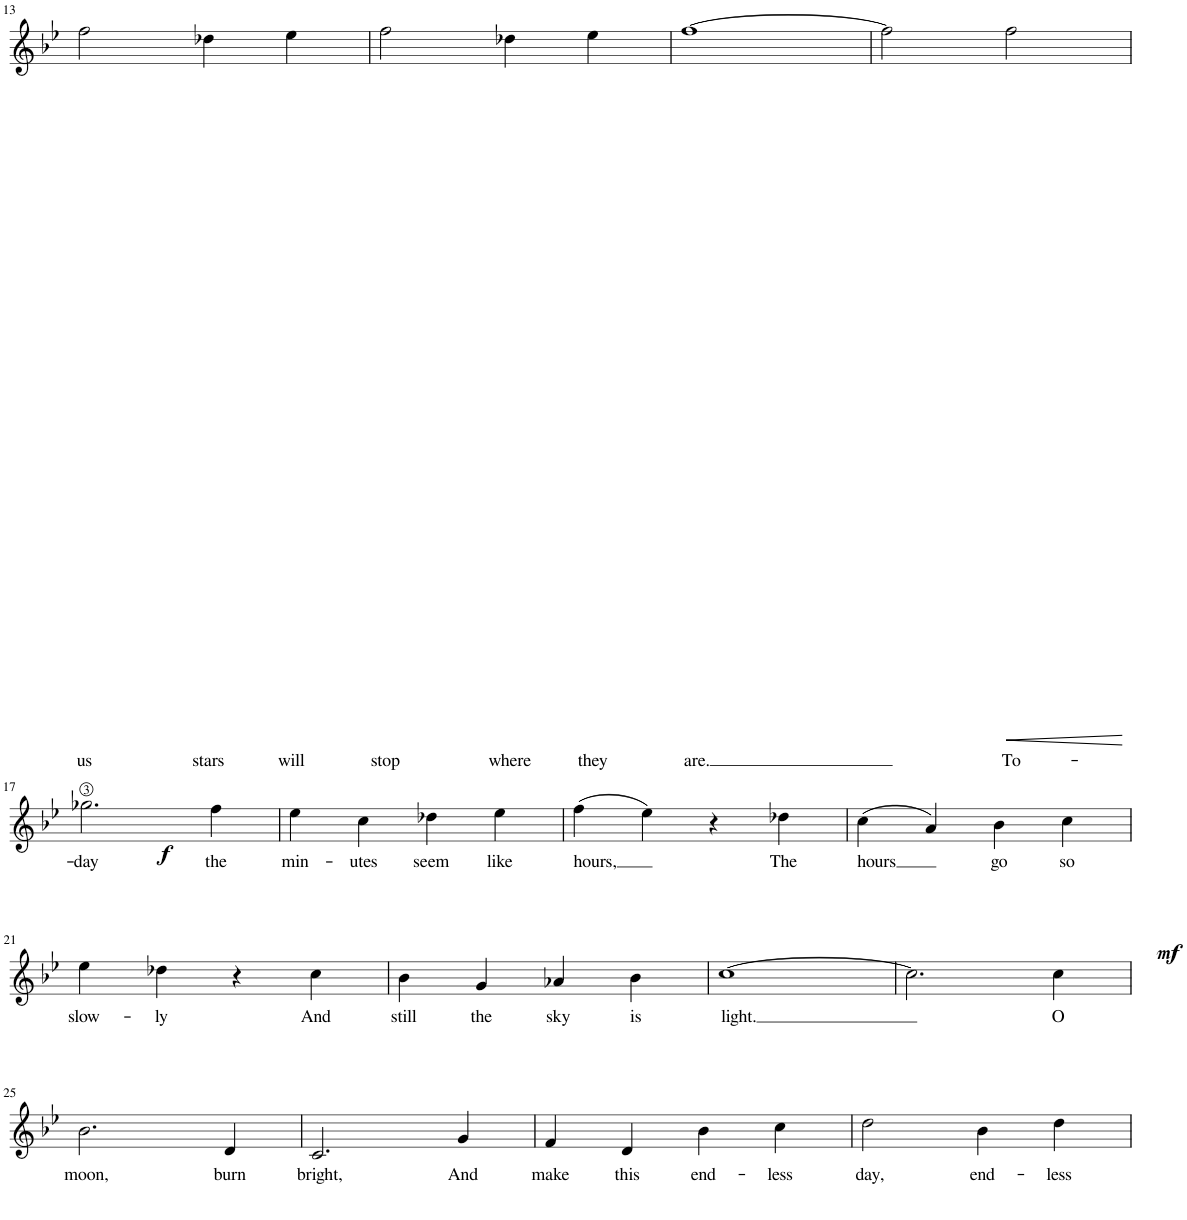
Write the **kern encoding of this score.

**kern	**text	**dynam
*part1	*part1	*part1
*staff1	*staff1	*staff1
*I"Soprano	*	*
!!LO:PB:g=z
*clefG2	*	*
*k[b-e-]	*	*
*M4/4	*	*
*met(c)	*	*
=13	=13	=13
!	!LO:LY:b	!
2ff\	us	.
!	!LO:LY:b	!
4dd-X\	stars	.
!	!LO:LY:b	!
4ee-\	will	.
=14	=14	=14
!	!LO:LY:b	!
2ff\	stop	.
!	!LO:LY:b	!
4dd-X\	where	.
!	!LO:LY:b	!
4ee-\	they	.
=15	=15	=15
!	!LO:LY:b	!
[1ff	are.	.
=16	=16	=16
2ff\]	.	.
!	!LO:LY:b	!LO:HP:b
2ff\	To-	<
.	.	[
!!LO:LB:g=z
=17	=17	=17
!	!LO:LY:b	!LO:DY:b
2.gg-X\	-day	f
!	!LO:LY:b	!
4ff\	the	.
=18	=18	=18
!	!LO:LY:b	!
4ee-\	min-	.
!	!LO:LY:b	!
4cc\	-utes	.
!	!LO:LY:b	!
4dd-X\	seem	.
!	!LO:LY:b	!
4ee-\	like	.
=19	=19	=19
!	!LO:LY:b	!
(4ff\	hours,	.
4ee-\)	.	.
4r	.	.
!	!LO:LY:b	!
4dd-X\	The	.
=20	=20	=20
!	!LO:LY:b	!
(4cc\	hours	.
4a/)	.	.
!	!LO:LY:b	!
4b-\	go	.
!	!LO:LY:b	!
4cc\	so	.
!!LO:LB:g=z
=21	=21	=21
!	!LO:LY:b	!
4ee-\	slow-	.
!	!LO:LY:b	!
4dd-X\	-ly	.
4r	.	.
!	!LO:LY:b	!
4cc\	And	.
=22	=22	=22
!	!LO:LY:b	!
4b-\	still	.
!	!LO:LY:b	!
4g/	the	.
!	!LO:LY:b	!
4a-X/	sky	.
!	!LO:LY:b	!
4b-\	is	.
=23	=23	=23
!	!LO:LY:b	!
[1cc	light.	.
=24	=24	=24
2.cc\]	.	.
!	!LO:LY:b	!LO:DY:b
4cc\	O	mf
!!LO:LB:g=z
=25	=25	=25
!	!LO:LY:b	!
2.b-\	moon,	.
!	!LO:LY:b	!
4d/	burn	.
=26	=26	=26
!	!LO:LY:b	!
2.c/	bright,	.
!	!LO:LY:b	!
4g/	And	.
=27	=27	=27
!	!LO:LY:b	!
4f/	make	.
!	!LO:LY:b	!
4d/	this	.
!	!LO:LY:b	!
4b-\	end-	.
!	!LO:LY:b	!
4cc\	-less	.
=28	=28	=28
!	!LO:LY:b	!
2dd\	day,	.
!	!LO:LY:b	!
4b-\	end-	.
!	!LO:LY:b	!
4dd\	-less	.
=	=	=
*-	*-	*-
